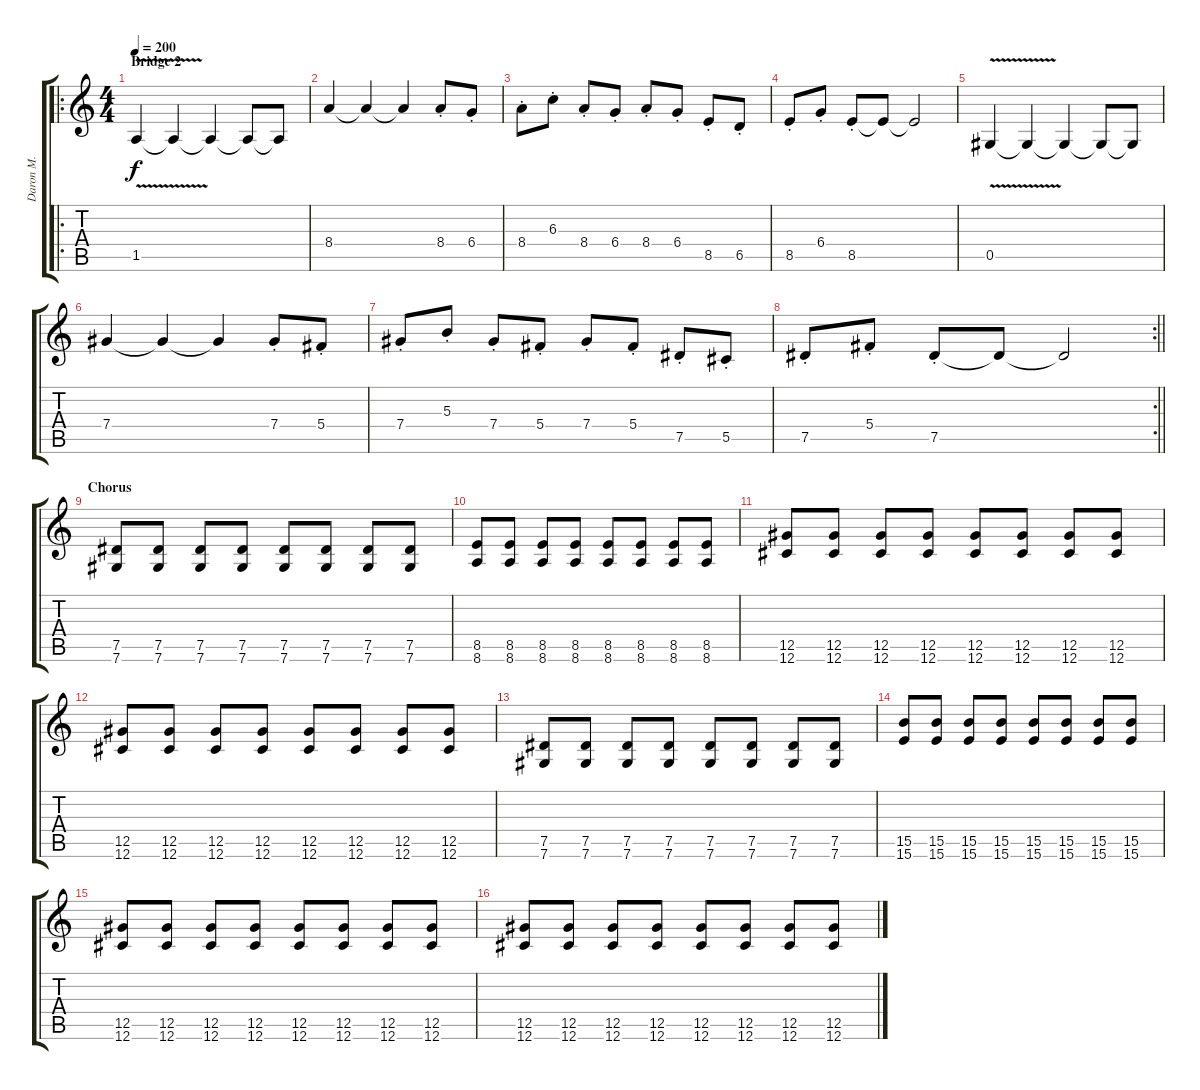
\track ("Daron M." "Daron M.") {instrument distortionguitar}
\staff {score tabs}
\tuning (Eb4 Bb3 Gb3 Db3 Ab2 Db2) {hide}
\ro
\ts (4 4)
\section ("" "Bridge 2")
\tempo 200
\clef g2
\ks c
1.5{v}.4{dy f} 1.5{t}.4 1.5{t}.4 1.5{t}.8 1.5{t}.8 |
8.4.4 8.4{t}.4 8.4{t}.4 8.4{st}.8 6.4{st}.8 |
8.4{st}.8 6.3{st}.8 8.4{st}.8 6.4{st}.8 8.4{st}.8 6.4{st}.8 8.5{st}.8 6.5{st}.8 |
8.5{st}.8 6.4{st}.8 8.5{st}.8 8.5{t}.8 8.5{t}.2 |
0.5{v}.4 0.5{t}.4 0.5{t}.4 0.5{t}.8 0.5{t}.8 |
7.4.4 7.4{t}.4 7.4{t}.4 7.4{st}.8 5.4{st}.8 |
7.4{st}.8 5.3{st}.8 7.4{st}.8 5.4{st}.8 7.4{st}.8 5.4{st}.8 7.5{st}.8 5.5{st}.8 |
\rc 2
\barLineRight lightlight
7.5{st}.8 5.4{st}.8 7.5{st}.8 7.5{t}.8 7.5{t}.2 |
\section ("" "Chorus")
(7.5 7.6).8 (7.5 7.6).8 (7.5 7.6).8 (7.5 7.6).8 (7.5 7.6).8 (7.5 7.6).8 (7.5 7.6).8 (7.5 7.6).8 |
(8.5 8.6).8 (8.5 8.6).8 (8.5 8.6).8 (8.5 8.6).8 (8.5 8.6).8 (8.5 8.6).8 (8.5 8.6).8 (8.5 8.6).8 |
(12.5 12.6).8 (12.5 12.6).8 (12.5 12.6).8 (12.5 12.6).8 (12.5 12.6).8 (12.5 12.6).8 (12.5 12.6).8 (12.5 12.6).8 |
(12.5 12.6).8 (12.5 12.6).8 (12.5 12.6).8 (12.5 12.6).8 (12.5 12.6).8 (12.5 12.6).8 (12.5 12.6).8 (12.5 12.6).8 |
(7.5 7.6).8 (7.5 7.6).8 (7.5 7.6).8 (7.5 7.6).8 (7.5 7.6).8 (7.5 7.6).8 (7.5 7.6).8 (7.5 7.6).8 |
(15.5 15.6).8 (15.5 15.6).8 (15.5 15.6).8 (15.5 15.6).8 (15.5 15.6).8 (15.5 15.6).8 (15.5 15.6).8 (15.5 15.6).8 |
(12.5 12.6).8 (12.5 12.6).8 (12.5 12.6).8 (12.5 12.6).8 (12.5 12.6).8 (12.5 12.6).8 (12.5 12.6).8 (12.5 12.6).8 |
(12.5 12.6).8 (12.5 12.6).8 (12.5 12.6).8 (12.5 12.6).8 (12.5 12.6).8 (12.5 12.6).8 (12.5 12.6).8 (12.5 12.6).8
